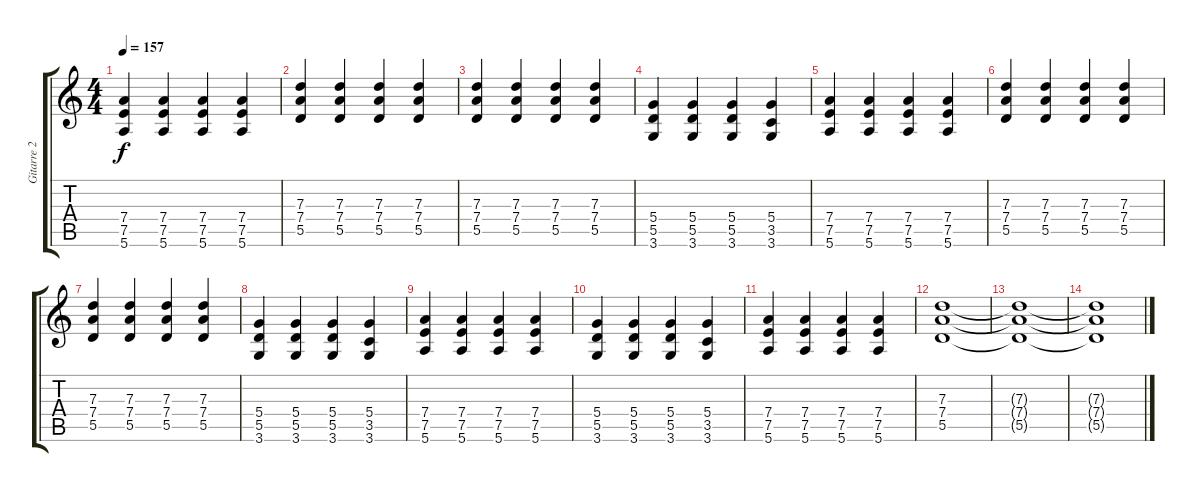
\track ("Gitarre 2" "Gitarre 2") {instrument distortionguitar}
\staff {score tabs}
\tuning (E4 B3 G3 D3 A2 E2) {hide}
\ts (4 4)
\tempo 157
\clef g2
\ks c
(7.4 7.5 5.6).4{dy f} (7.4 7.5 5.6).4 (7.4 7.5 5.6).4 (7.4 7.5 5.6).4 |
(7.3 7.4 5.5).4 (7.3 7.4 5.5).4 (7.3 7.4 5.5).4 (7.3 7.4 5.5).4 |
(7.3 7.4 5.5).4 (7.3 7.4 5.5).4 (7.3 7.4 5.5).4 (7.3 7.4 5.5).4 |
(5.4 5.5 3.6).4 (5.4 5.5 3.6).4 (5.4 5.5 3.6).4 (5.4 3.5 3.6).4 |
(7.4 7.5 5.6).4 (7.4 7.5 5.6).4 (7.4 7.5 5.6).4 (7.4 7.5 5.6).4 |
(7.3 7.4 5.5).4 (7.3 7.4 5.5).4 (7.3 7.4 5.5).4 (7.3 7.4 5.5).4 |
(7.3 7.4 5.5).4 (7.3 7.4 5.5).4 (7.3 7.4 5.5).4 (7.3 7.4 5.5).4 |
(5.4 5.5 3.6).4 (5.4 5.5 3.6).4 (5.4 5.5 3.6).4 (5.4 3.5 3.6).4 |
(7.4 7.5 5.6).4 (7.4 7.5 5.6).4 (7.4 7.5 5.6).4 (7.4 7.5 5.6).4 |
(5.4 5.5 3.6).4 (5.4 5.5 3.6).4 (5.4 5.5 3.6).4 (5.4 3.5 3.6).4 |
(7.4 7.5 5.6).4 (7.4 7.5 5.6).4 (7.4 7.5 5.6).4 (7.4 7.5 5.6).4 |
(7.3 7.4 5.5).1 |
(7.3{t} 7.4{t} 5.5{t}).1 |
(7.3{t} 7.4{t} 5.5{t}).1
